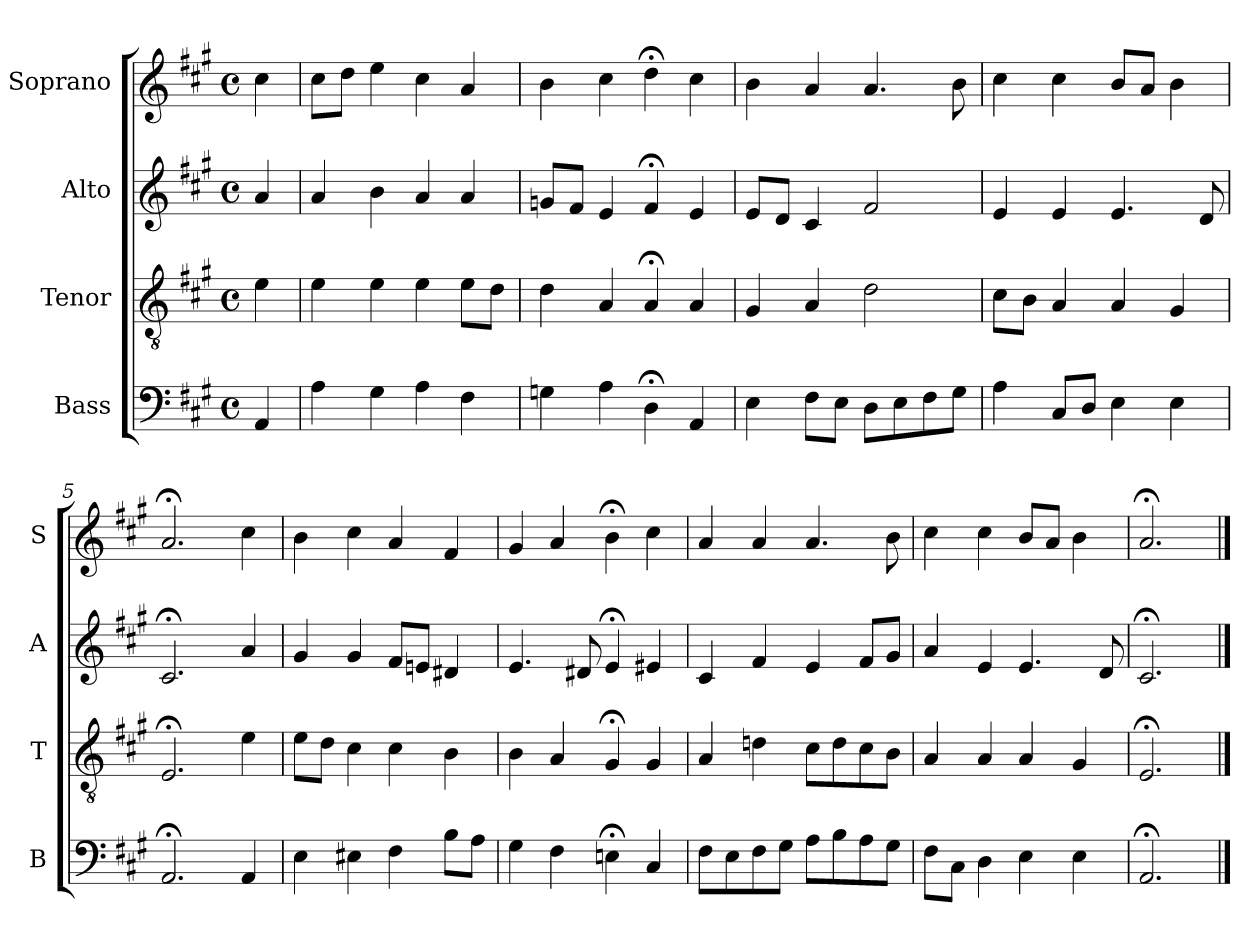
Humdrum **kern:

**kern	**kern	**kern	**kern
*part4	*part3	*part2	*part1
*staff4	*staff3	*staff2	*staff1
*I"Bass	*I"Tenor	*I"Alto	*I"Soprano
*I'B	*I'T	*I'A	*I'S
*clefF4	*clefGv2	*clefG2	*clefG2
*k[f#c#g#]	*k[f#c#g#]	*k[f#c#g#]	*k[f#c#g#]
*A:	*A:	*A:	*A:
*M4/4	*M4/4	*M4/4	*M4/4
*met(c)	*met(c)	*met(c)	*met(c)
*MM100	*MM100	*MM100	*MM100
=	=	=	=
4AA	4e	4a	4cc#
=1	=1	=1	=1
4A	4e	4a	8cc#L
.	.	.	8ddJ
4G#	4e	4b	4ee
4A	4e	4a	4cc#
4F#	8eL	4a	4a
.	8dJ	.	.
=2	=2	=2	=2
4Gn	4d	8gnL	4b
.	.	8f#J	.
4A	4A	4e	4cc#
4D;<	4A;<	4f#;<	4dd;<
4AA	4A	4e	4cc#
=3	=3	=3	=3
4E	4G#	8eL	4b
.	.	8dJ	.
8F#L	4A	4c#	4a
8EJ	.	.	.
8DL	2d	2f#	4.a
8E	.	.	.
8F#	.	.	.
8G#J	.	.	8b
=4	=4	=4	=4
4A	8c#L	4e	4cc#
.	8BJ	.	.
8C#L	4A	4e	4cc#
8DJ	.	.	.
4E	4A	4.e	8bL
.	.	.	8aJ
4E	4G#	.	4b
.	.	8d	.
=5	=5	=5	=5
2.AA;<	2.E;<	2.c#;<	2.a;<
4AA	4e	4a	4cc#
=6	=6	=6	=6
4E	8eL	4g#	4b
.	8dJ	.	.
4E#X	4c#	4g#	4cc#
4F#	4c#	8f#L	4a
.	.	8enJ	.
8BL	4B	4d#X	4f#
8AJ	.	.	.
=7	=7	=7	=7
4G#	4B	4.e	4g#
4F#	4A	.	4a
.	.	8d#X	.
4En;<	4G#;<	4e;<	4b;<
4C#	4G#	4e#X	4cc#
=8	=8	=8	=8
8F#L	4A	4c#i	4a
8Ei	.	.	.
8F#i	4dn	4f#i	4a
8G#J	.	.	.
8AL	8c#L	4e	4.a
8B	8d	.	.
8A	8c#	8f#L	.
8G#J	8BJ	8g#J	8b
=9	=9	=9	=9
8F#L	4A	4a	4cc#
8C#J	.	.	.
4D	4A	4e	4cc#
4E	4A	4.e	8bL
.	.	.	8aJ
4E	4G#	.	4b
.	.	8d	.
=10	=10	=10	=10
2.AA;<	2.E;<	2.c#;<	2.a;<
==	==	==	==
*-	*-	*-	*-
